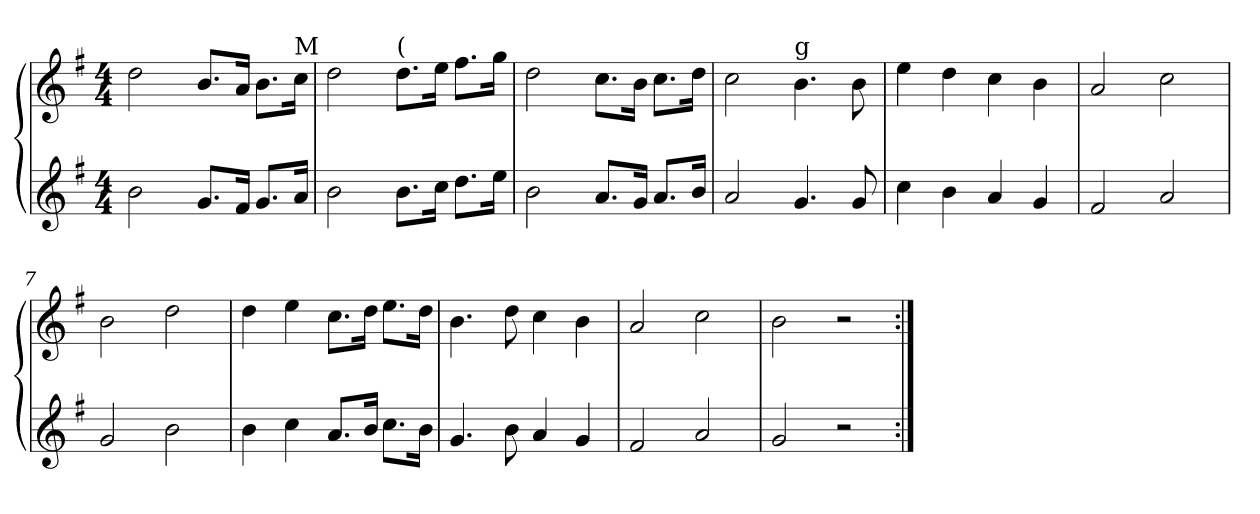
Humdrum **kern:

**kern	**kern
*part2	*part1
*staff2	*staff1
*clefG2	*clefG2
*k[f#]	*k[f#]
*M4/4	*M4/4
=1	=1
2b	2dd
8.g/L	8.b/L
16f#/Jk	16a/Jk
8.g/L	8.b\L
!	!LO:TX:t=M
16a/Jk	16cc\Jk
=2	=2
2b	2dd
!	!LO:TX:t=(
8.b\L	8.dd\L
16cc\Jk	16ee\Jk
8.dd\L	8.ff#\L
16ee\Jk	16gg\Jk
=3	=3
2b	2dd
8.a/L	8.cc\L
16g/Jk	16b\Jk
8.a/L	8.cc\L
16b/Jk	16dd\Jk
=4	=4
2a	2cc
!	!LO:TX:t=g
4.g	4.b
8g	8b
=5	=5
4cc	4ee
4b	4dd
4a	4cc
4g	4b
=6	=6
2f#	2a
2a	2cc
=7	=7
2g	2b
2b	2dd
=8	=8
4b	4dd
4cc	4ee
8.a/L	8.cc\L
16b/Jk	16dd\Jk
8.cc\L	8.ee\L
16b\Jk	16dd\Jk
=9	=9
4.g	4.b
8b	8dd
4a	4cc
4g	4b
=10	=10
2f#	2a
2a	2cc
=11	=11
2g	2b
2r	2r
=:|!	=:|!
*-	*-
